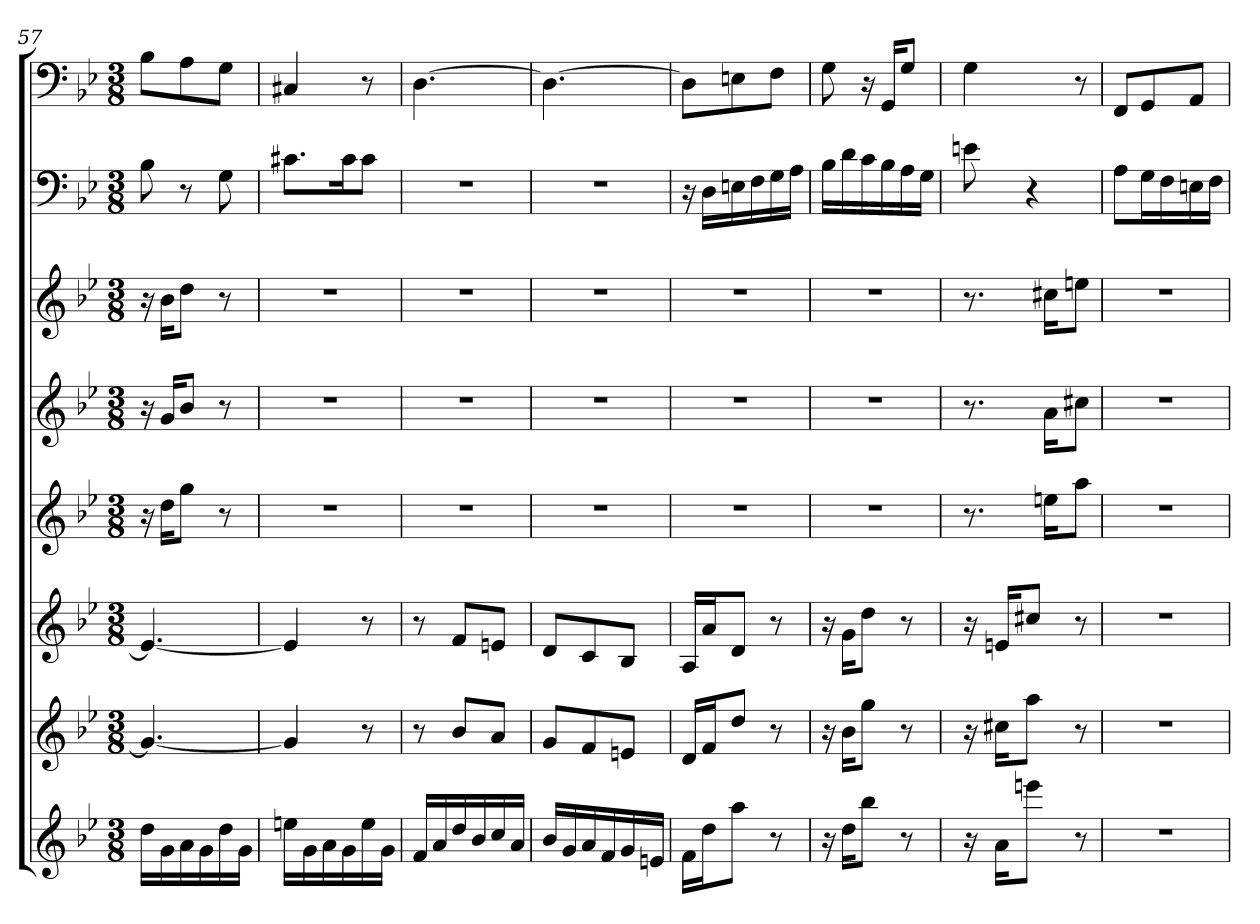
**kern	**kern	**kern	**kern	**kern	**kern	**kern	**kern
*part8	*part7	*part6	*part5	*part4	*part3	*part2	*part1
*staff8	*staff7	*staff6	*staff5	*staff4	*staff3	*staff2	*staff1
*clefG2	*clefG2	*clefG2	*clefG2	*clefG2	*clefG2	*clefF4	*clefF4
*k[b-e-]	*k[b-e-]	*k[b-e-]	*k[b-e-]	*k[b-e-]	*k[b-e-]	*k[b-e-]	*k[b-e-]
*g:	*g:	*g:	*g:	*g:	*g:	*g:	*g:
*M3/8	*M3/8	*M3/8	*M3/8	*M3/8	*M3/8	*M3/8	*M3/8
=57	=57	=57	=57	=57	=57	=57	=57
16dd\LL	4.g_	4.e_	16r	16r	16r	8B-	8B-\L
16g\	.	.	16dd\KL	16g/KL	16b-\KL	.	.
16a\	.	.	8gg\J	8b-/J	8dd\J	8r	8A\
16g\	.	.	.	.	.	.	.
16dd\	.	.	8r	8r	8r	8G	8G\J
16g\JJ	.	.	.	.	.	.	.
=58	=58	=58	=58	=58	=58	=58	=58
16een\LL	4g]	4e]	4.r	4.r	4.r	8.c#X\L	4C#X
16g\	.	.	.	.	.	.	.
16a\	.	.	.	.	.	.	.
16g\	.	.	.	.	.	16c#\K	.
16ee\	8r	8r	.	.	.	8c#\J	8r
16g\JJ	.	.	.	.	.	.	.
=59	=59	=59	=59	=59	=59	=59	=59
16f/LL	8r	8r	4.r	4.r	4.r	4.r	[4.D
16a/	.	.	.	.	.	.	.
16dd/	8b-/L	8f/L	.	.	.	.	.
16b-/	.	.	.	.	.	.	.
16cc/	8a/J	8en/J	.	.	.	.	.
16a/JJ	.	.	.	.	.	.	.
=60	=60	=60	=60	=60	=60	=60	=60
16b-/LL	8g/L	8d/L	4.r	4.r	4.r	4.r	4.D_
16g/	.	.	.	.	.	.	.
16a/	8f/	8c/	.	.	.	.	.
16f/	.	.	.	.	.	.	.
16g/	8en/J	8B-/J	.	.	.	.	.
16en/JJ	.	.	.	.	.	.	.
=61	=61	=61	=61	=61	=61	=61	=61
16f\LL	16d/LL	16A/LL	4.r	4.r	4.r	16r	8D\L]
16dd\J	16f/J	16a/J	.	.	.	16D\LL	.
8aa\J	8dd/J	8d/J	.	.	.	16En\	8En\
.	.	.	.	.	.	16F\	.
8r	8r	8r	.	.	.	16G\	8F\J
.	.	.	.	.	.	16A\JJ	.
=62	=62	=62	=62	=62	=62	=62	=62
16r	16r	16r	4.r	4.r	4.r	16B-\LL	8G
16dd\KL	16b-\KL	16g\KL	.	.	.	16d\	.
8bb-\J	8gg\J	8dd\J	.	.	.	16c\	16r
.	.	.	.	.	.	16B-\	16GG/KL
8r	8r	8r	.	.	.	16A\	8G/J
.	.	.	.	.	.	16G\JJ	.
=63	=63	=63	=63	=63	=63	=63	=63
16r	16r	16r	8.r	8.r	8.r	8en	4G
16a\KL	16cc#X\KL	16en/KL	.	.	.	.	.
8eeen\J	8aa\J	8cc#X/J	.	.	.	4r	.
.	.	.	16een\KL	16a\KL	16cc#X\KL	.	.
8r	8r	8r	8aa\J	8cc#X\J	8een\J	.	8r
=64	=64	=64	=64	=64	=64	=64	=64
4.r	4.r	4.r	4.r	4.r	4.r	8A\L	8FF/L
.	.	.	.	.	.	16G\L	8GG/
.	.	.	.	.	.	16F\	.
.	.	.	.	.	.	16En\	8AA/J
.	.	.	.	.	.	16F\JJ	.
=	=	=	=	=	=	=	=
*-	*-	*-	*-	*-	*-	*-	*-
